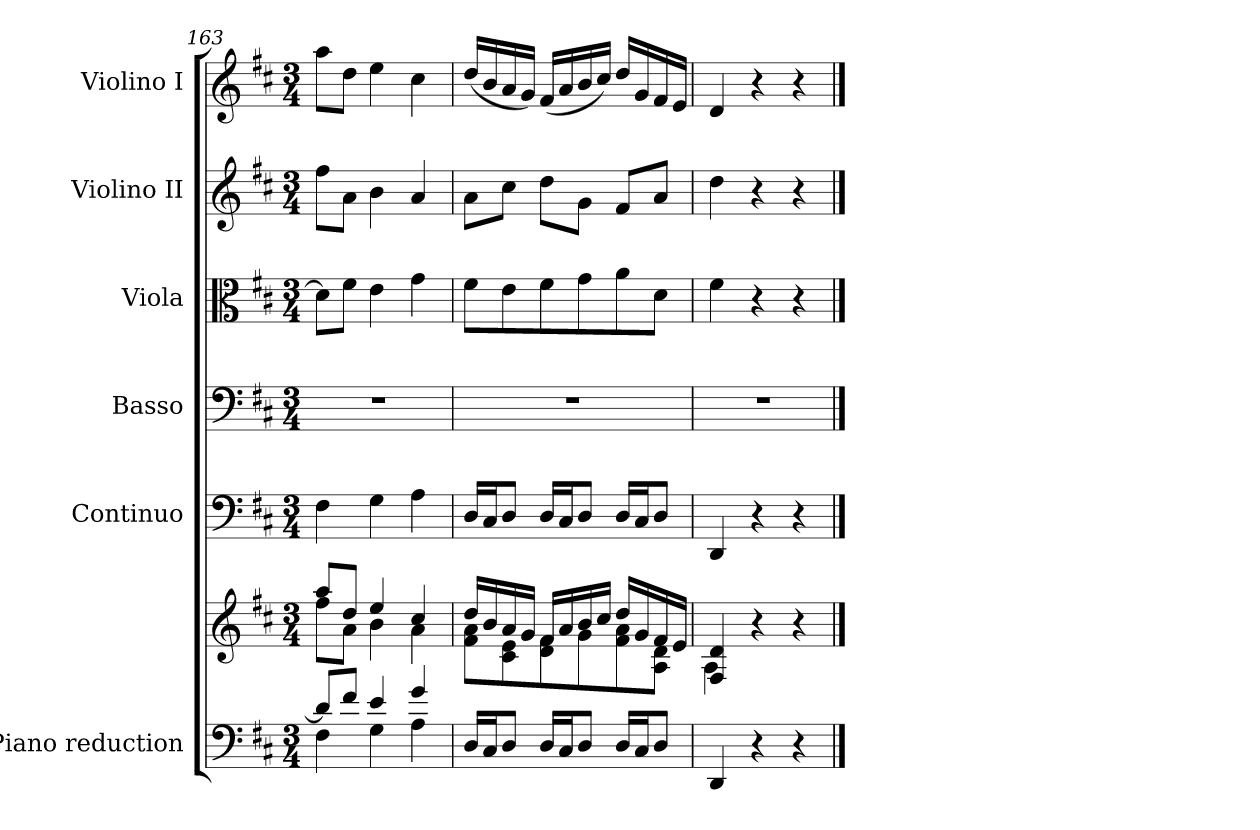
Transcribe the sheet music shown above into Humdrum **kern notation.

**kern	**kern	**kern	**kern	**kern	**kern	**kern
*part6	*part6	*part5	*part4	*part3	*part2	*part1
*staff7	*staff6	*staff5	*staff4	*staff3	*staff2	*staff1
*I"Piano reduction	*	*I"Continuo	*I"Basso	*I"Viola	*I"Violino II	*I"Violino I
*I'Pno	*	*	*	*I'Vla	*I'Vln	*I'Vln
*clefF4	*clefG2	*clefF4	*clefF4	*clefC3	*clefG2	*clefG2
*k[f#c#]	*k[f#c#]	*k[f#c#]	*k[f#c#]	*k[f#c#]	*k[f#c#]	*k[f#c#]
*M3/4	*M3/4	*M3/4	*M3/4	*M3/4	*M3/4	*M3/4
=163	=163	=163	=163	=163	=163	=163
*^	*^	*	*	*	*	*
8d/L]	4F#\	8aa/L	8ff#\L	4F#\	2.r	8d\L]	8ff#\L	8aa\L
8f#/J	.	8dd/J	8a\J	.	.	8f#\J	8a\J	8dd\J
4e/	4G\	4ee/	4b\	4G\	.	4e\	4b\	4ee\
4g/	4A\	4cc#/	4a\	4A\	.	4g\	4a/	4cc#\
*v	*v	*	*	*	*	*	*	*
=164	=164	=164	=164	=164	=164	=164	=164
16D/LL	16dd/LL	8f#\ 8a\L	16D/LL	2.r	8f#\L	8a\L	(16dd/LL
16C#/J	16b/	.	16C#/J	.	.	.	16b/
8D/J	16a/	8c#\ 8e\	8D/J	.	8e\	8cc#\J	16a/
.	16g/JJ	.	.	.	.	.	16g/JJ)
16D/LL	16f#/LL	8d\ 8f#\	16D/LL	.	8f#\	8dd\L	(16f#/LL
16C#/J	16a/	.	16C#/J	.	.	.	16a/
8D/J	16b/	8g\	8D/J	.	8g\	8g\J	16b/
.	16cc#/JJ	.	.	.	.	.	16cc#/JJ)
16D/LL	16dd/LL	8f#\ 8a\	16D/LL	.	8a\	8f#/L	16dd/LL
16C#/J	16g/	.	16C#/J	.	.	.	16g/
8D/J	16f#/	8A\ 8d\J	8D/J	.	8d\J	8a/J	16f#/
.	16e/JJ	.	.	.	.	.	16e/JJ
=165	=165	=165	=165	=165	=165	=165	=165
4DD/	4F#/ 4d/	4A\	4DD/	2.r	4f#\	4dd\	4d/
4r	4r	4ryy	4r	.	4r	4r	4r
4r	4r	4ryy	4r	.	4r	4r	4r
*	*v	*v	*	*	*	*	*
==	==	==	==	==	==	==
*-	*-	*-	*-	*-	*-	*-
